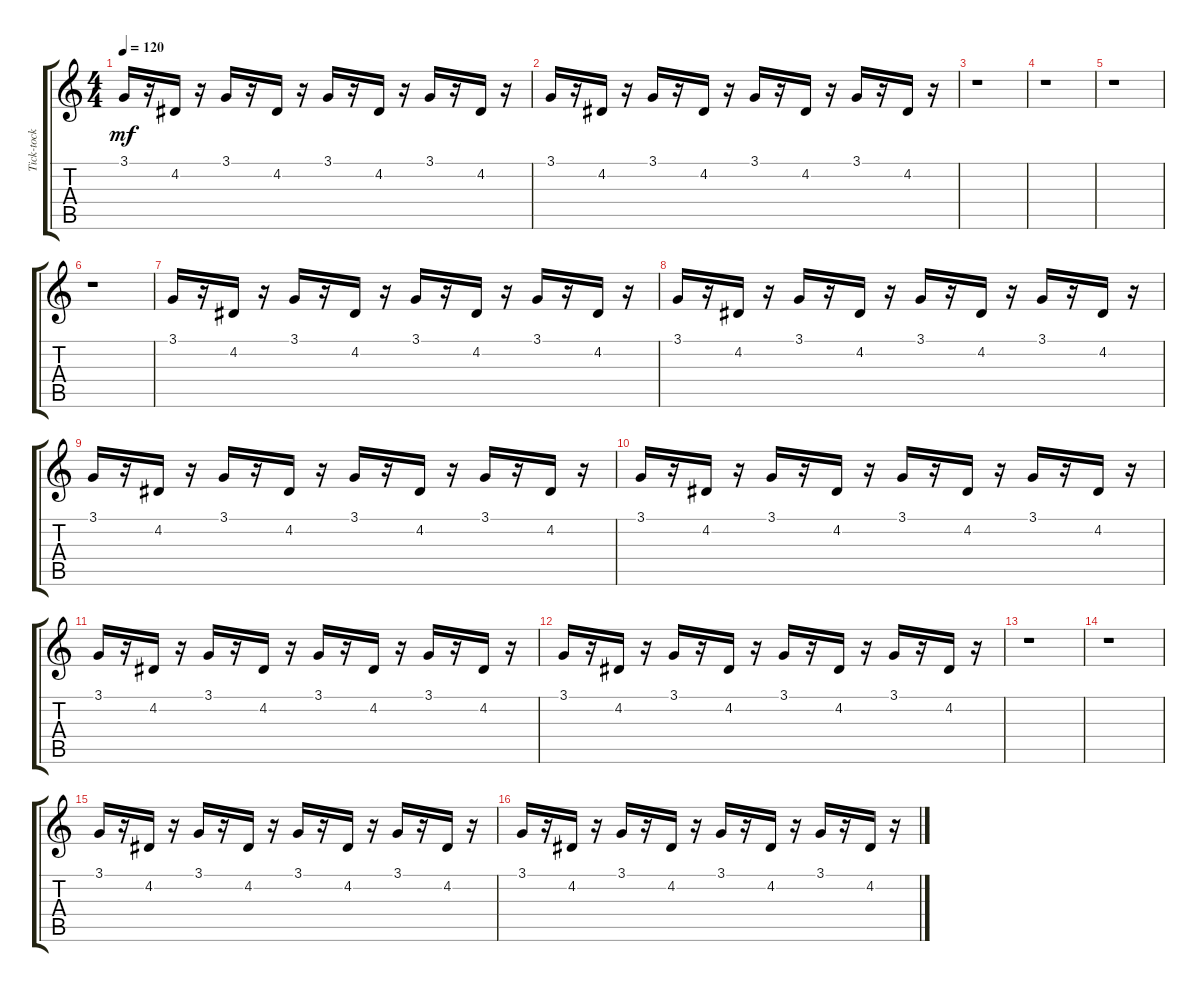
\track ("Tick-tock" "Tick-tock") {instrument woodblock}
\staff {score tabs}
\tuning (E4 B3 G3 D3 A2 E2) {hide}
\ts (4 4)
\tempo 120
\clef g2
\ks c
3.1.16{dy mf} r.16 4.2.16 r.16 3.1.16 r.16 4.2.16 r.16 3.1.16 r.16 4.2.16 r.16 3.1.16 r.16 4.2.16 r.16 |
3.1.16 r.16 4.2.16 r.16 3.1.16 r.16 4.2.16 r.16 3.1.16 r.16 4.2.16 r.16 3.1.16 r.16 4.2.16 r.16 |
r.1 |
r.1 |
r.1 |
r.1 |
3.1.16 r.16 4.2.16 r.16 3.1.16 r.16 4.2.16 r.16 3.1.16 r.16 4.2.16 r.16 3.1.16 r.16 4.2.16 r.16 |
3.1.16 r.16 4.2.16 r.16 3.1.16 r.16 4.2.16 r.16 3.1.16 r.16 4.2.16 r.16 3.1.16 r.16 4.2.16 r.16 |
3.1.16 r.16 4.2.16 r.16 3.1.16 r.16 4.2.16 r.16 3.1.16 r.16 4.2.16 r.16 3.1.16 r.16 4.2.16 r.16 |
3.1.16 r.16 4.2.16 r.16 3.1.16 r.16 4.2.16 r.16 3.1.16 r.16 4.2.16 r.16 3.1.16 r.16 4.2.16 r.16 |
3.1.16 r.16 4.2.16 r.16 3.1.16 r.16 4.2.16 r.16 3.1.16 r.16 4.2.16 r.16 3.1.16 r.16 4.2.16 r.16 |
3.1.16 r.16 4.2.16 r.16 3.1.16 r.16 4.2.16 r.16 3.1.16 r.16 4.2.16 r.16 3.1.16 r.16 4.2.16 r.16 |
r.1 |
r.1 |
3.1.16 r.16 4.2.16 r.16 3.1.16 r.16 4.2.16 r.16 3.1.16 r.16 4.2.16 r.16 3.1.16 r.16 4.2.16 r.16 |
3.1.16 r.16 4.2.16 r.16 3.1.16 r.16 4.2.16 r.16 3.1.16 r.16 4.2.16 r.16 3.1.16 r.16 4.2.16 r.16
